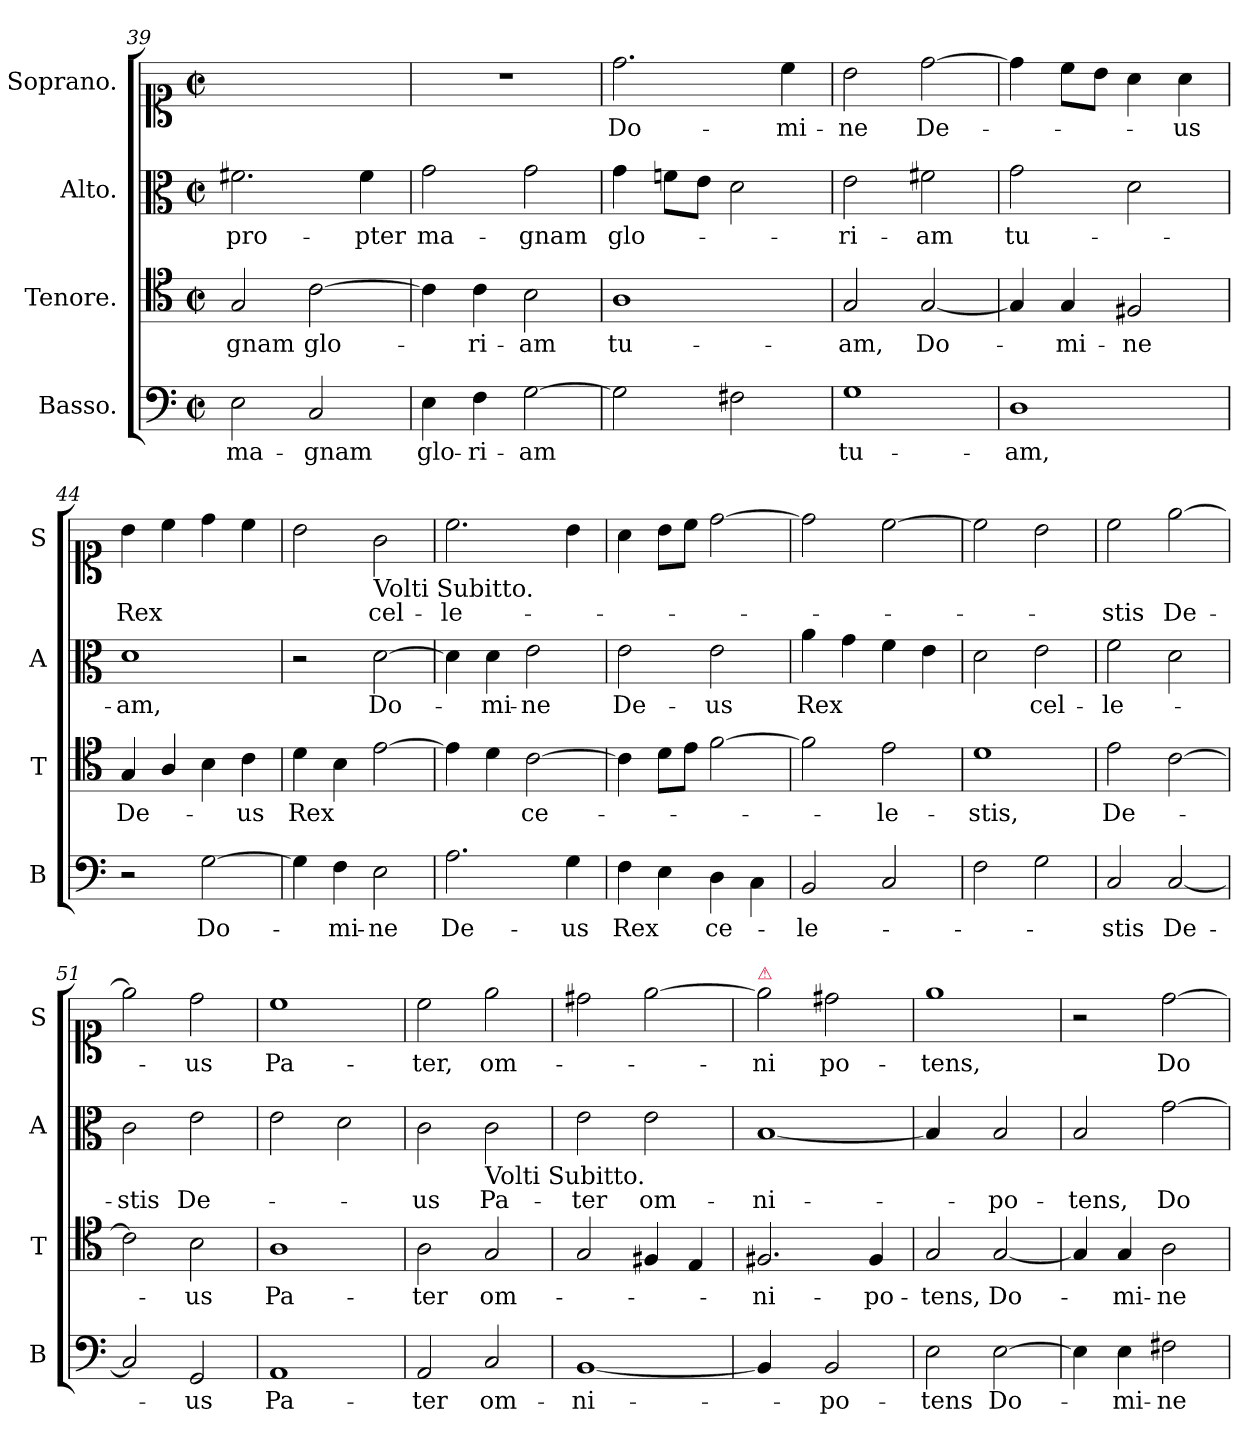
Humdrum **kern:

**kern	**text	**kern	**text	**kern	**text	**kern	**text
*part4	*part4	*part3	*part3	*part2	*part2	*part1	*part1
*staff4	*staff4	*staff3	*staff3	*staff2	*staff2	*staff1	*staff1
*I"Basso.	*	*I"Tenore.	*	*I"Alto.	*	*I"Soprano.	*
*I'B	*	*I'T	*	*I'A	*	*I'S	*
*clefF4	*	*clefC4	*	*clefC3	*	*clefC1	*
*k[]	*	*k[]	*	*k[]	*	*k[]	*
*M2/2	*	*M2/2	*	*M2/2	*	*M2/2	*
*met(c|)	*	*met(c|)	*	*met(c|)	*	*met(c|)	*
=39	=39	=39	=39	=39	=39	=39	=39
2E\	ma-	2G/	-gnam	2.f#X\	pro-	1ryy	.
2C/	-gnam	[2c\	glo-	.	.	.	.
.	.	.	.	4f#\	-pter	.	.
=40	=40	=40	=40	=40	=40	=40	=40
4E\	glo-	4c!\]	.	2g\	ma-	1r	.
4F\	-ri-	4c\	-ri-	.	.	.	.
[2G\	-am	2B\	-am	2g\	-gnam	.	.
=41	=41	=41	=41	=41	=41	=41	=41
2G\]	.	1A	tu-	4g\	glo-	2.dd\	Do-
.	.	.	.	8fn\L	.	.	.
.	.	.	.	8e\J	.	.	.
2F#X\	.	.	.	2d\	.	.	.
.	.	.	.	.	.	4cc\	-mi-
=42	=42	=42	=42	=42	=42	=42	=42
1G	tu-	2G/	-am,	2e\	-ri-	2b\	-ne
.	.	[2G/	Do-	2f#X\	-am	[2dd\	De-
=43	=43	=43	=43	=43	=43	=43	=43
1D	-am,	4G!/]	.	2g\	tu-	4dd!\]	.
.	.	4G/	-mi-	.	.	8cc\L	.
.	.	.	.	.	.	8b\J	.
.	.	2F#X/	-ne	2d\	.	4a\	.
.	.	.	.	.	.	4a\	-us
=44	=44	=44	=44	=44	=44	=44	=44
2r	.	4G/	De-	1d	-am,	4b\	Rex
.	.	4A/	.	.	.	4cc\	.
[2G\	Do-	4B\	.	.	.	4dd\	.
.	.	4c\	-us	.	.	4cc\	.
=45	=45	=45	=45	=45	=45	=45	=45
4G!\]	.	4d\	Rex	2r	.	2b\	.
4F\	-mi-	4B\	.	.	.	.	.
!	!	!	!	!	!	!LO:TX:b:t=Volti Subitto.	!
2E\	-ne	[2e\	.	[2d\	Do-	2g\	cel-
=46	=46	=46	=46	=46	=46	=46	=46
2.A\	De-	4e!\]	.	4d!\]	.	2.cc\	-le-
.	.	4d\	.	4d\	-mi-	.	.
.	.	[2c\	ce-	2e\	-ne	.	.
4G\	-us	.	.	.	.	4b\	.
=47	=47	=47	=47	=47	=47	=47	=47
4F\	Rex	4c!\]	.	2e\	De-	4a\	.
4E\	.	8d\L	.	.	.	8b\L	.
.	.	8e\J	.	.	.	8cc\J	.
4D\	ce-	[2f\	.	2e\	-us	[2dd\	.
4C\	.	.	.	.	.	.	.
=48	=48	=48	=48	=48	=48	=48	=48
2BB/	-le-	2f\]	.	4a\	Rex	2dd\]	.
.	.	.	.	4g\	.	.	.
2C/	.	2e\	-le-	4f\	.	[2cc\	.
.	.	.	.	4e\	.	.	.
=49	=49	=49	=49	=49	=49	=49	=49
2F\	.	1d	-stis,	2d\	.	2cc\]	.
2G\	.	.	.	2e\	cel-	2b\	.
=50	=50	=50	=50	=50	=50	=50	=50
2C/	-stis	2e\	De-	2f\	-le-	2cc\	-stis
[2C/	De-	[2c\	.	2d\	.	[2ee\	De-
=51	=51	=51	=51	=51	=51	=51	=51
2C/]	.	2c\]	.	2c\	-stis	2ee\]	.
2GG/	-us	2B\	-us	2e\	De-	2dd\	-us
=52	=52	=52	=52	=52	=52	=52	=52
1AA	Pa-	1A	Pa-	2e\	.	1cc	Pa-
.	.	.	.	2d\	.	.	.
=53	=53	=53	=53	=53	=53	=53	=53
2AA/	-ter	2A\	-ter	2c\	-us	2cc\	-ter,
!	!	!	!	!LO:TX:b:t=Volti Subitto.	!	!	!
2C/	om-	2G/	om-	2c\	Pa-	2ee\	om-
=54	=54	=54	=54	=54	=54	=54	=54
[1BB	-ni-	2G/	.	2e\	-ter	2dd#X\	.
.	.	4F#X/	.	2e\	om-	[2ee\	.
.	.	4E/	.	.	.	.	.
=55	=55	=55	=55	=55	=55	=55	=55
!	!	!	!	!	!	!LO:TX:a:color=crimson:t=⚠	!
!LO:N:vis=4	!	!	!	!	!	!	!
2BB!/]	.	2.F#X/	-ni-	[1B	-ni-	2ee\]	-ni
2BB/	-po-	.	.	.	.	2dd#X\	po-
.	.	4F#/	-po-	.	.	.	.
=56	=56	=56	=56	=56	=56	=56	=56
!	!	!	!	!LO:N:vis=4	!	!	!
2E\	-tens	2G/	-tens,	2B!/]	.	1ee	-tens,
[2E\	Do-	[2G/	Do-	2B/	-po-	.	.
=57	=57	=57	=57	=57	=57	=57	=57
4E!\]	.	4G!/]	.	2B/	-tens,	2r	.
4E\	-mi-	4G/	-mi-	.	.	.	.
2F#X\	-ne	2A\	-ne	[2g\	Do-	[2dd\	Do-
=	=	=	=	=	=	=	=
*-	*-	*-	*-	*-	*-	*-	*-
